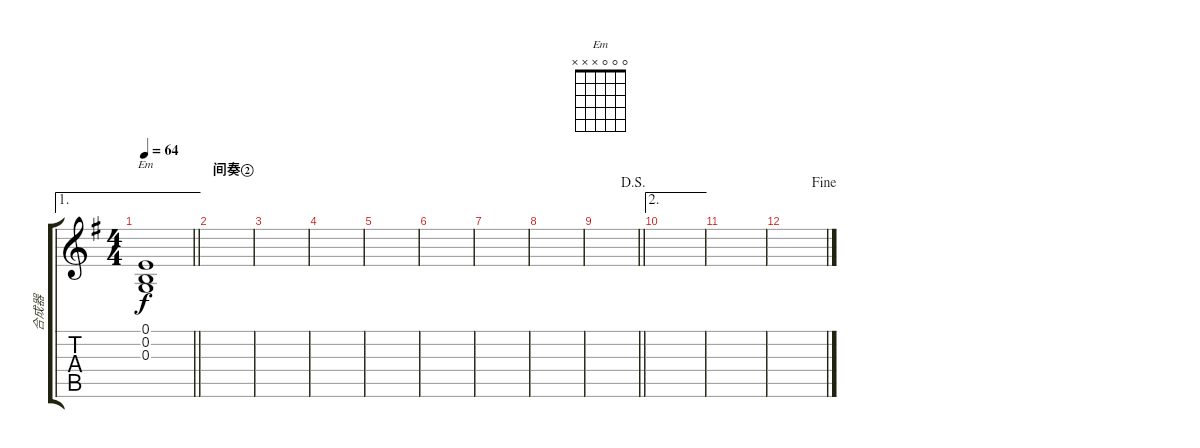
\track ("合成器" "合成器") {instrument choiraahs}
\staff {score tabs}
\tuning (E4 B3 G3 D3 A2 E2) {hide}
\chord ("Em" 0 0 0 x x x)
\ae 1
\ts (4 4)
\tempo 64
\clef g2
\barLineRight lightlight
\ks g
(0.1 0.2 0.3).1{ch "Em" dy f} |
\section ("" "间奏②")
|
|
|
|
|
|
|
\jump dalsegno
\barLineRight lightlight
|
\ae 2
|
|
\jump fine
